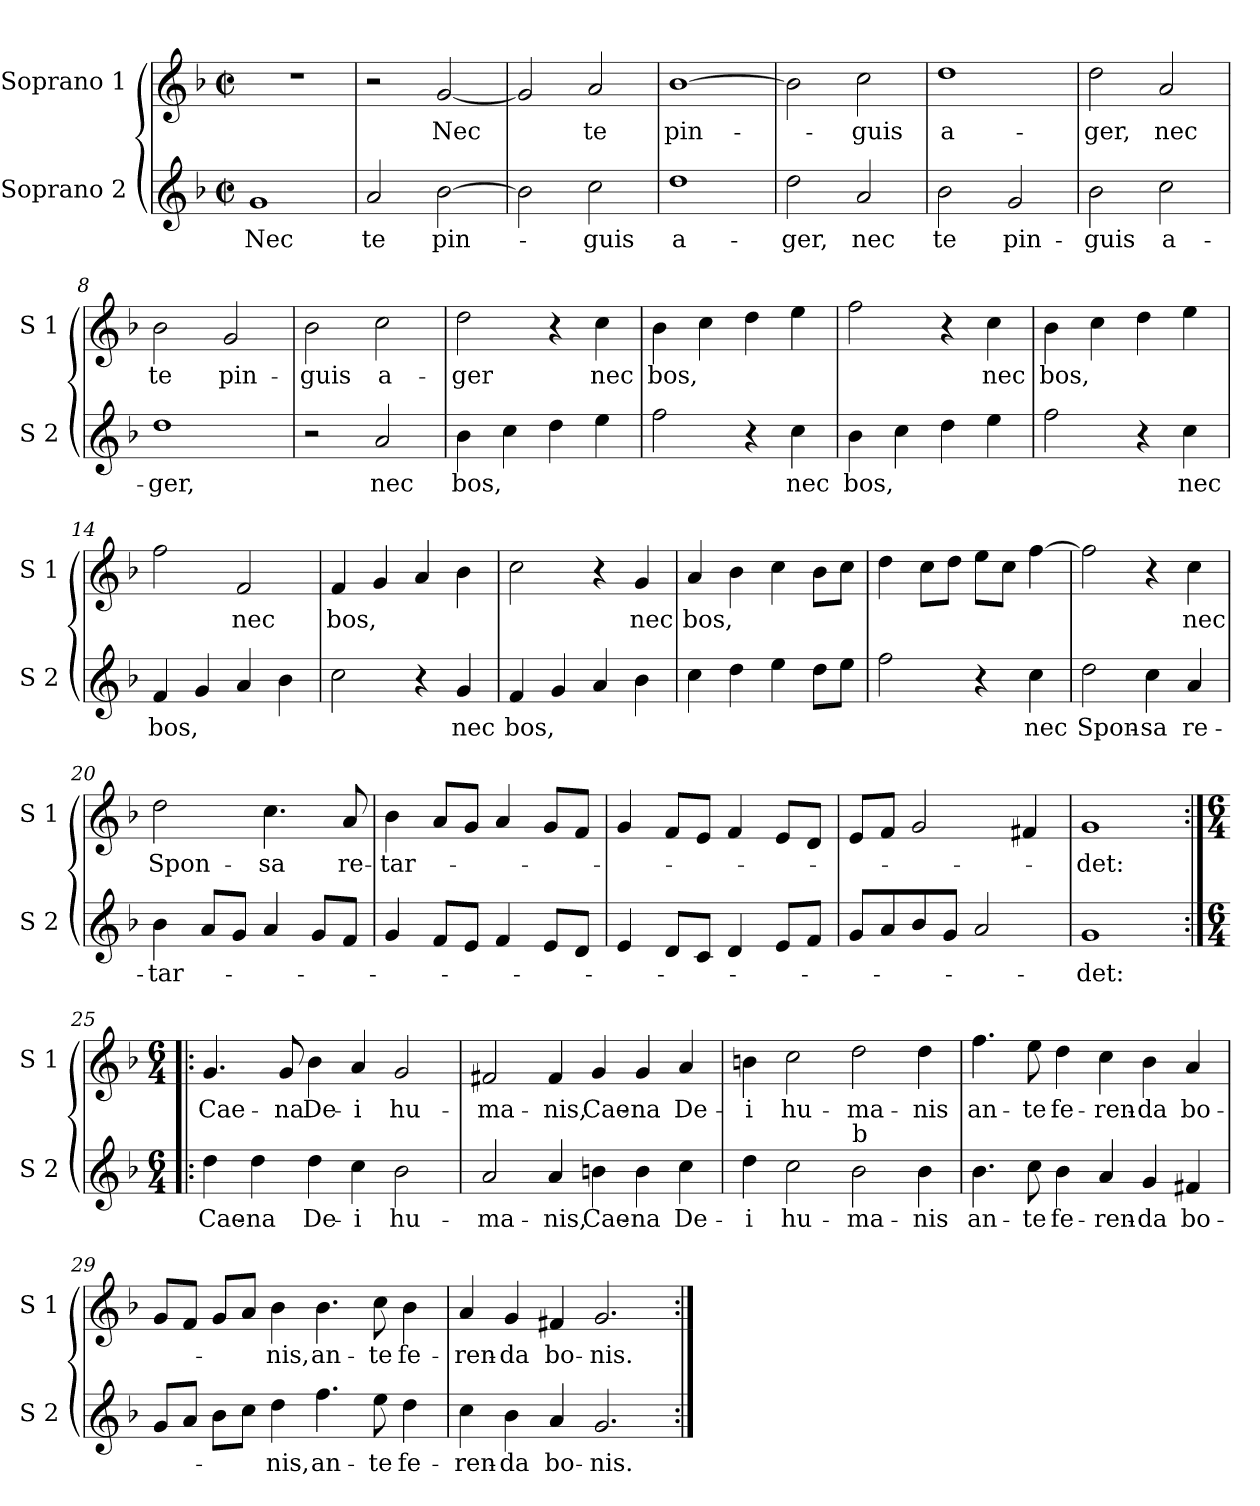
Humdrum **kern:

**kern	**text	**kern	**text
*part2	*part2	*part1	*part1
*staff2	*staff2	*staff1	*staff1
*I"Soprano 2	*	*I"Soprano 1	*
*I'S 2	*	*I'S 1	*
*clefG2	*	*clefG2	*
*k[b-]	*	*k[b-]	*
*F:	*	*F:	*
*M2/2	*	*M2/2	*
*met(c|)	*	*met(c|)	*
=1	=1	=1	=1
!	!LO:LY:b	!	!
1g	Nec	1r	.
=2	=2	=2	=2
!	!LO:LY:b	!	!
2a/	te	2r	.
!	!LO:LY:b	!	!LO:LY:b
[2b-\	pin-	[2g/	Nec
=3	=3	=3	=3
2b-\]	.	2g/]	.
!	!LO:LY:b	!	!LO:LY:b
2cc\	-guis	2a/	te
=4	=4	=4	=4
!	!LO:LY:b	!	!LO:LY:b
1dd	a-	[1b-	pin-
=5	=5	=5	=5
!	!LO:LY:b	!	!
2dd\	-ger,	2b-\]	.
!	!LO:LY:b	!	!LO:LY:b
2a/	nec	2cc\	-guis
!!LO:LB:g=z
=6	=6	=6	=6
!	!LO:LY:b	!	!LO:LY:b
2b-\	te	1dd	a-
!	!LO:LY:b	!	!
2g/	pin-	.	.
=7	=7	=7	=7
!	!LO:LY:b	!	!LO:LY:b
2b-\	-guis	2dd\	-ger,
!	!LO:LY:b	!	!LO:LY:b
2cc\	a-	2a/	nec
=8	=8	=8	=8
!	!LO:LY:b	!	!LO:LY:b
1dd	-ger,	2b-\	te
!	!	!	!LO:LY:b
.	.	2g/	pin-
=9	=9	=9	=9
!	!	!	!LO:LY:b
2r	.	2b-\	-guis
!	!LO:LY:b	!	!LO:LY:b
2a/	nec	2cc\	a-
=10	=10	=10	=10
!	!LO:LY:b	!	!LO:LY:b
4b-\	bos,	2dd\	-ger
4cc\	.	.	.
4dd\	.	4r	.
!	!	!	!LO:LY:b
4ee\	.	4cc\	nec
!!LO:LB:g=z
=11	=11	=11	=11
!	!	!	!LO:LY:b
2ff\	.	4b-\	bos,
.	.	4cc\	.
4r	.	4dd\	.
!	!LO:LY:b	!	!
4cc\	nec	4ee\	.
=12	=12	=12	=12
!	!LO:LY:b	!	!
4b-\	bos,	2ff\	.
4cc\	.	.	.
4dd\	.	4r	.
!	!	!	!LO:LY:b
4ee\	.	4cc\	nec
=13	=13	=13	=13
!	!	!	!LO:LY:b
2ff\	.	4b-\	bos,
.	.	4cc\	.
4r	.	4dd\	.
!	!LO:LY:b	!	!
4cc\	nec	4ee\	.
=14	=14	=14	=14
!	!LO:LY:b	!	!
4f/	bos,	2ff\	.
4g/	.	.	.
!	!	!	!LO:LY:b
4a/	.	2f/	nec
4b-\	.	.	.
=15	=15	=15	=15
!	!	!	!LO:LY:b
2cc\	.	4f/	bos,
.	.	4g/	.
4r	.	4a/	.
!	!LO:LY:b	!	!
4g/	nec	4b-\	.
!!LO:LB:g=z
=16	=16	=16	=16
!	!LO:LY:b	!	!
4f/	bos,	2cc\	.
4g/	.	.	.
4a/	.	4r	.
!	!	!	!LO:LY:b
4b-\	.	4g/	nec
=17	=17	=17	=17
!	!	!	!LO:LY:b
4cc\	.	4a/	bos,
4dd\	.	4b-\	.
4ee\	.	4cc\	.
8dd\L	.	8b-\L	.
8ee\J	.	8cc\J	.
=18	=18	=18	=18
2ff\	.	4dd\	.
.	.	8cc\L	.
.	.	8dd\J	.
4r	.	8ee\L	.
.	.	8cc\J	.
!	!LO:LY:b	!	!
4cc\	nec	[4ff\	.
=19	=19	=19	=19
!	!LO:LY:b	!	!
2dd\	Spon-	2ff\]	.
!	!LO:LY:b	!	!
4cc\	-sa	4r	.
!	!LO:LY:b	!	!LO:LY:b
4a/	re-	4cc\	nec
!!LO:PB:g=z
=20	=20	=20	=20
!	!LO:LY:b	!	!LO:LY:b
4b-\	-tar-	2dd\	Spon-
8a/L	.	.	.
8g/J	.	.	.
!	!	!	!LO:LY:b
4a/	.	4.cc\	-sa
8g/L	.	.	.
!	!	!	!LO:LY:b
8f/J	.	8a/	re-
=21	=21	=21	=21
!	!	!	!LO:LY:b
4g/	.	4b-\	-tar-
8f/L	.	8a/L	.
8e/J	.	8g/J	.
4f/	.	4a/	.
8e/L	.	8g/L	.
8d/J	.	8f/J	.
=22	=22	=22	=22
4e/	.	4g/	.
8d/L	.	8f/L	.
8c/J	.	8e/J	.
4d/	.	4f/	.
8e/L	.	8e/L	.
8f/J	.	8d/J	.
=23	=23	=23	=23
8g/L	.	8e/L	.
8a/	.	8f/J	.
8b-/	.	2g/	.
8g/J	.	.	.
2a/	.	.	.
.	.	4f#X/	.
!!LO:LB:g=z
=24	=24	=24	=24
!	!LO:LY:b	!	!LO:LY:b
1g	-det:	1g	-det:
=25:|!|:	=25:|!|:	=25:|!|:	=25:|!|:
*M6/4	*	*M6/4	*
!	!LO:LY:b	!	!LO:LY:b
4dd\	Cae-	4.g/	Cae-
!	!LO:LY:b	!	!
4dd\	-na	.	.
!	!	!	!LO:LY:b
.	.	8g/	-na
!	!LO:LY:b	!	!LO:LY:b
4dd\	De-	4b-\	De-
!	!LO:LY:b	!	!LO:LY:b
4cc\	-i	4a/	-i
!	!LO:LY:b	!	!LO:LY:b
2b-\	hu-	2g/	hu-
=26	=26	=26	=26
!	!LO:LY:b	!	!LO:LY:b
2a/	-ma-	2f#X/	-ma-
!	!LO:LY:b	!	!LO:LY:b
4a/	-nis,	4f#/	-nis,
!	!LO:LY:b	!	!LO:LY:b
4bn\	Cae-	4g/	Cae-
!	!LO:LY:b	!	!LO:LY:b
4b\	-na	4g/	-na
!	!LO:LY:b	!	!LO:LY:b
4cc\	De-	4a/	De-
=27	=27	=27	=27
!	!LO:LY:b	!	!LO:LY:b
4dd\	-i	4bn\	-i
!	!LO:LY:b	!	!LO:LY:b
2cc\	hu-	2cc\	hu-
!LO:TX:a:t=b	!	!	!
!	!LO:LY:b	!	!LO:LY:b
2b-\	-ma-	2dd\	-ma-
!	!LO:LY:b	!	!LO:LY:b
4b-\	-nis	4dd\	-nis
!!LO:LB:g=z
=28	=28	=28	=28
!	!LO:LY:b	!	!LO:LY:b
4.b-\	an-	4.ff\	an-
!	!LO:LY:b	!	!LO:LY:b
8cc\	-te	8ee\	-te
!	!LO:LY:b	!	!LO:LY:b
4b-\	fe-	4dd\	fe-
!	!LO:LY:b	!	!LO:LY:b
4a/	-ren-	4cc\	-ren-
!	!LO:LY:b	!	!LO:LY:b
4g/	-da	4b-\	-da
!	!LO:LY:b	!	!LO:LY:b
4f#X/	bo-	4a/	bo-
=29	=29	=29	=29
8g/L	.	8g/L	.
8a/J	.	8f/J	.
8b-\L	.	8g/L	.
8cc\J	.	8a/J	.
!	!LO:LY:b	!	!LO:LY:b
4dd\	-nis,	4b-\	-nis,
!	!LO:LY:b	!	!LO:LY:b
4.ff\	an-	4.b-\	an-
!	!LO:LY:b	!	!LO:LY:b
8ee\	-te	8cc\	-te
!	!LO:LY:b	!	!LO:LY:b
4dd\	fe-	4b-\	fe-
=30	=30	=30	=30
!	!LO:LY:b	!	!LO:LY:b
4cc\	-ren-	4a/	-ren-
!	!LO:LY:b	!	!LO:LY:b
4b-\	-da	4g/	-da
!	!LO:LY:b	!	!LO:LY:b
4a/	bo-	4f#X/	bo-
!	!LO:LY:b	!	!LO:LY:b
2.g/	-nis.	2.g/	-nis.
=:|!	=:|!	=:|!	=:|!
*-	*-	*-	*-
